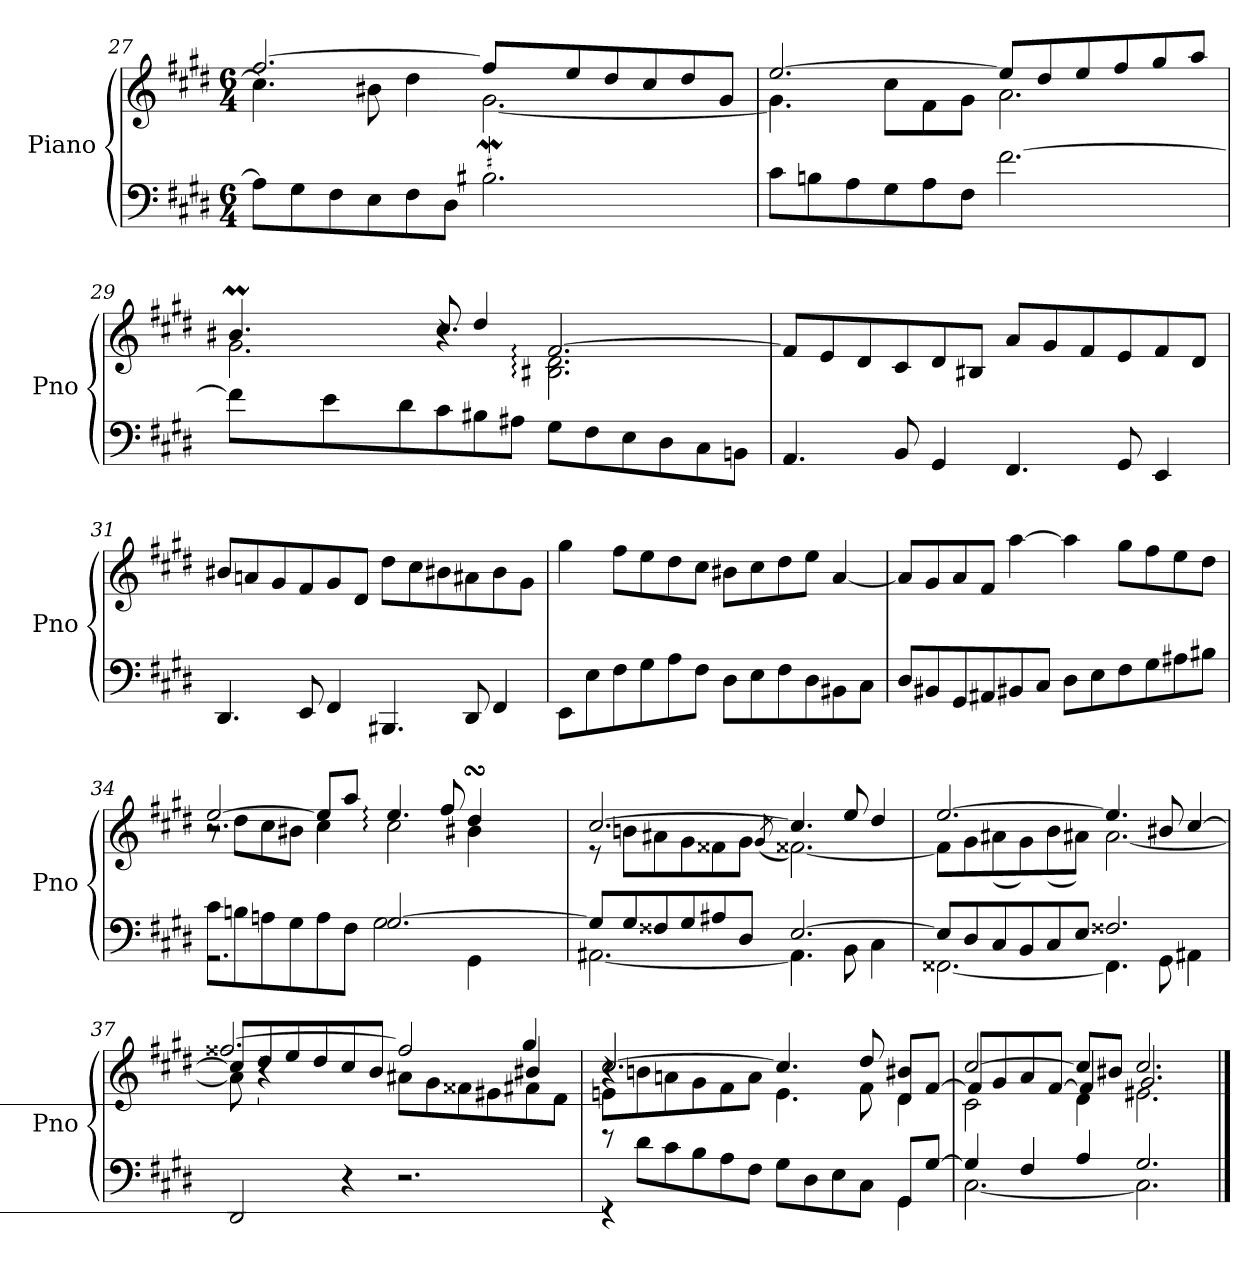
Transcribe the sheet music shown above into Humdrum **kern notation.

**kern	**kern
*part1	*part1
*staff2	*staff1
*I"Piano	*
*I'Pno	*
*clefF4	*clefG2
*k[f#c#g#d#]	*k[f#c#g#d#]
*M6/4	*M6/4
=27	=27
*^	*^
8A\L]	2.ryy	[2.ff#/	4.cc#\]
8G#\	.	.	.
8F#\	.	.	.
8E\	.	.	8b#X\
8F#\	.	.	4dd#\
8D#\J	.	.	.
2.B#XW\	32B#yy	8ff#/L]	[2.g#\
.	32A#Xyy	.	.
.	[8.B#yy	.	.
.	.	8ee/	.
.	2B#yy]	8dd#/	.
.	.	8cc#/	.
.	.	8dd#/	.
.	.	8g#/J	.
*v	*v	*	*
=28	=28	=28
8c#\L	[2.ee/	4.g#\]
8Bn\	.	.
8A\	.	.
8G#\	.	8cc#\L
8A\	.	8f#\
8F#\J	.	8g#\J
[2.f#\	8ee/L]	2.a\
.	8dd#/	.
.	8ee/	.
.	8ff#/	.
.	8gg#/	.
.	8aa/J	.
!!LO:LB:g=z
=29	=29	=29
*	*	*^
8f#\L]	4.b#Xm/	2.g#\	32cc#yy
.	.	.	32b#yy
.	.	.	32a#Xyy
.	.	.	32b#yy
8e\	.	.	32cc#yy
.	.	.	32b#yy
.	.	.	32cc#yy
.	.	.	32b#yy
8d#\	.	.	8cc#yy
8c#\	8cc#/	.	4.r
8B#X\	4dd#/	.	.
8A#X\J	.	.	.
8G#\L	[2.f#/	2.B#X\ 2.d#\	2.B#yy: 2.d#yy: [2.f#yy:
8F#\	.	.	.
8E\	.	.	.
8D#\	.	.	.
8C#\	.	.	.
8BBn\J	.	.	.
*	*	*v	*v
=30	=30	=30
4.AA/	8f#/L]	8f#yy]
.	8e/	1ryy
.	8d#/	.
8BB/	8c#/	.
4GG#/	8d#/	.
.	8B#X/J	.
4.FF#/	8a/L	.
.	8g#/	.
.	8f#/	.
8GG#/	8e/	4.ryy
4EE/	8f#/	.
.	8d#/J	.
*	*v	*v
!!LO:LB:g=z
=31	=31
4.DD#/	8b#X/L
.	8an/
.	8g#/
8EE/	8f#/
4FF#/	8g#/
.	8d#/J
4.BBB#X/	8dd#\L
.	8cc#\
.	8b#X\
8DD#/	8a#X\
4FF#/	8b#\
.	8g#\J
!!LO:LB:g=z
=32	=32
8EE\L	4gg#\
8E\	.
8F#\	8ff#\L
8G#\	8ee\
8A\	8dd#\
8F#\J	8cc#\J
8D#\L	8b#X\L
8E\	8cc#\
8F#\	8dd#\
8D#\	8ee\J
8BB#X\	[4a/
8C#\J	.
=33	=33
8D#/L	8a/L]
8BB#X/	8g#/
8GG#/	8a/
8AA#X/	8f#/J
8BB#X/	[4aa\
8C#/J	.
8D#\L	4aa\]
8E\	.
8F#\	8gg#\L
8G#\	8ff#\
8A#X\	8ee\
8B#X\J	8dd#\J
=34	=34
*^	*^
*	*	*	*^
8c#\L	2.r	[2ee/	8r	2.r
8Bn\	.	.	8dd#\L	.
8An\	.	.	8cc#\	.
8G#\	.	.	8b#X\J	.
8A\	.	8ee/L]	4cc#\	.
8F#\J	.	8aa/J	.	.
[2.G#/	2G#\	4.ee/	2cc#\	2cc#yy: 2eeyy:
.	.	8ff#/	.	.
.	4GG#\	4dd#sSsS/	4b#X\	32eeyy
.	.	.	.	32dd#yy
.	.	.	.	32cc#yy
.	.	.	.	[32dd#yy
.	.	.	.	8dd#yy]
*	*	*	*v	*v
!!LO:LB:g=z
=35	=35	=35	=35
8G#/L]	[2.AA#X\	[2.cc#/	8r
8G#/	.	.	8bn\L
8F##X/	.	.	8a#X\
8G#/	.	.	8g#\
8A#X/	.	.	8f##X\
8D#/J	.	.	8g#\J
.	.	.	(<8qg#/
[2.E/	4.AA#\]	4.cc#/]	[2.f##X\)
.	8BB\	8ee/	.
.	4C#\	4dd#/	.
=36	=36	=36	=36
8E/L]	[2.FF##X\	[2.ee/	8f##\L]
8D#/	.	.	8g#\
8C#/	.	.	(>8a#X\
8BB/	.	.	8g#\)
8C#/	.	.	(>8b\
8E/J	.	.	8a#X\J)
2.F##X/	4.FF##\]	4.ee/]	[2.a#\
.	8GG#\	8b#X/	.
.	4AA#X\	[4cc#/	.
*v	*v	*	*
!!LO:PB:g=z
=37	=37	=37
*	*	*^
2DD#/	8cc#/L]	8a#\]	[2.ff##X/
!	!	!LO:N:vis=1.	!
.	8dd#/	8%9r	.
.	8ee/	.	.
.	8dd#/	.	.
4r	8cc#/	.	.
.	8b/J	.	.
2.r	8a#X\L	.	2ff##/]
.	8g#\	.	.
.	8f##X\	.	.
.	8e#X\	.	.
.	8f#X\	4b#X/	4gg#/
.	8d#\J	.	.
=38	=38	=38	=38
*^	*	*	*
!	!LO:N:vis=1.	!	!	!LO:N:vis=1.
8r	4%5r	[2.cc#/	8en\L	4%5r
8d#\L	.	.	8bn\	.
8c#\	.	.	8an\	.
8B\	.	.	8g#\	.
8A\	.	.	8f#\	.
8F#\J	.	.	8a\J	.
8G#\L	.	4.cc#/]	4.e\	.
8D#\	.	.	.	.
8E\	.	.	.	.
8C#\J	.	8dd#/	8f#\	.
8GG#/L	4GG#\	4b#X/	4d#\	8d#/L
[8G#/J	.	.	.	[8f#/J
=39	=39	=39	=39	=39
4G#/]	[2.C#\	[2cc#/	2c#\	8f#/L]
.	.	.	.	8g#/
4F#/	.	.	.	8a/
.	.	.	.	[8f#/J
4A/	.	8cc#/L]	4d#\	4f#/]
.	.	8b#X/J	.	.
2.G#/	2.C#\]	2.cc#/	2.e#X\	2.g#/
*v	*v	*	*	*
*	*v	*v	*v
==	==
*-	*-
